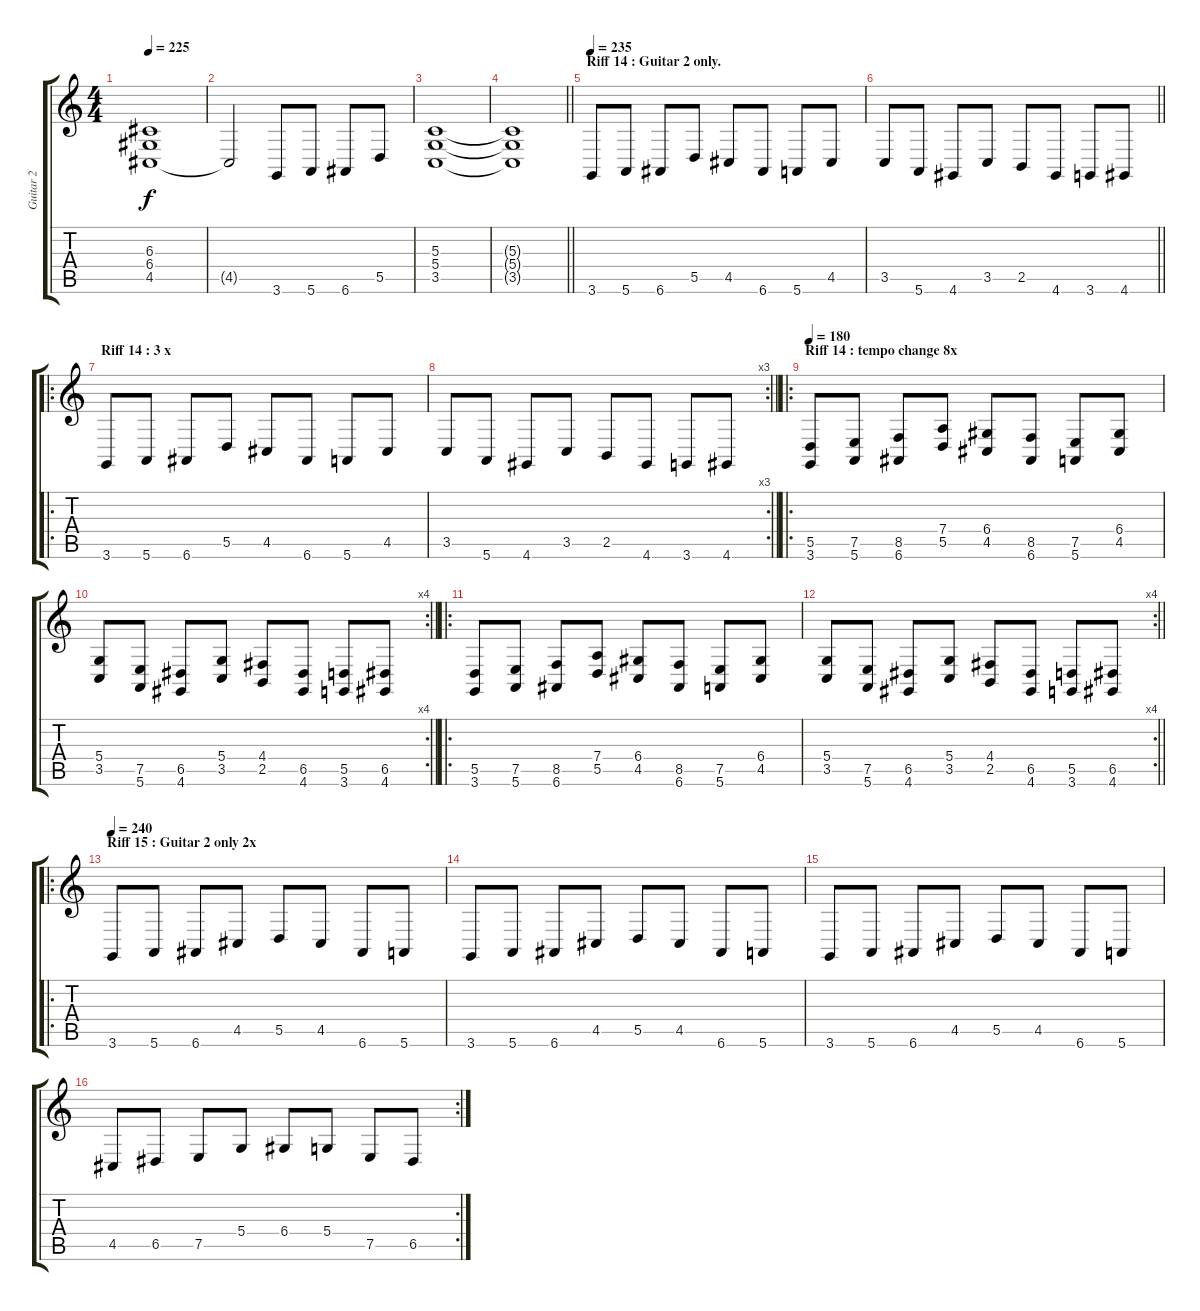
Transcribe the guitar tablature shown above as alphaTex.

\track ("Guitar 2" "Guitar 2") {instrument electricgrandpiano}
\staff {score tabs}
\tuning (E4 B3 G3 D3 A2 E2) {hide}
\ts (4 4)
\tempo 225
\clef g2
\ks c
(6.3 6.4 4.5).1{dy f} |
4.5{t}.2 3.6.8 5.6.8 6.6.8 5.5.8 |
(5.3 5.4 3.5).1 |
\barLineRight lightlight
(5.3{t} 5.4{t} 3.5{t}).1 |
\section ("" "Riff 14 : Guitar 2 only.")
\tempo 235
3.6.8 5.6.8 6.6.8 5.5.8 4.5.8 6.6.8 5.6.8 4.5.8 |
\barLineRight lightlight
3.5.8 5.6.8 4.6.8 3.5.8 2.5.8 4.6.8 3.6.8 4.6.8 |
\ro
\section ("" "Riff 14 : 3 x")
3.6.8 5.6.8 6.6.8 5.5.8 4.5.8 6.6.8 5.6.8 4.5.8 |
\rc 3
\barLineRight lightlight
3.5.8 5.6.8 4.6.8 3.5.8 2.5.8 4.6.8 3.6.8 4.6.8 |
\ro
\section ("" "Riff 14 : tempo change 8x")
\tempo 180
(5.5 3.6).8 (7.5 5.6).8 (8.5 6.6).8 (7.4 5.5).8 (6.4 4.5).8 (8.5 6.6).8 (7.5 5.6).8 (6.4 4.5).8 |
\rc 4
\barLineRight lightlight
(5.4 3.5).8 (7.5 5.6).8 (6.5 4.6).8 (5.4 3.5).8 (4.4 2.5).8 (6.5 4.6).8 (5.5 3.6).8 (6.5 4.6).8 |
\ro
(5.5 3.6).8 (7.5 5.6).8 (8.5 6.6).8 (7.4 5.5).8 (6.4 4.5).8 (8.5 6.6).8 (7.5 5.6).8 (6.4 4.5).8 |
\rc 4
\barLineRight lightlight
(5.4 3.5).8 (7.5 5.6).8 (6.5 4.6).8 (5.4 3.5).8 (4.4 2.5).8 (6.5 4.6).8 (5.5 3.6).8 (6.5 4.6).8 |
\ro
\section ("" "Riff 15 : Guitar 2 only 2x ")
\tempo 250
\tempo 240
3.6.8 5.6.8 6.6.8 4.5.8 5.5.8 4.5.8 6.6.8 5.6.8 |
3.6.8 5.6.8 6.6.8 4.5.8 5.5.8 4.5.8 6.6.8 5.6.8 |
3.6.8 5.6.8 6.6.8 4.5.8 5.5.8 4.5.8 6.6.8 5.6.8 |
\rc 2
4.5.8 6.5.8 7.5.8 5.4.8 6.4.8 5.4.8 7.5.8 6.5.8
